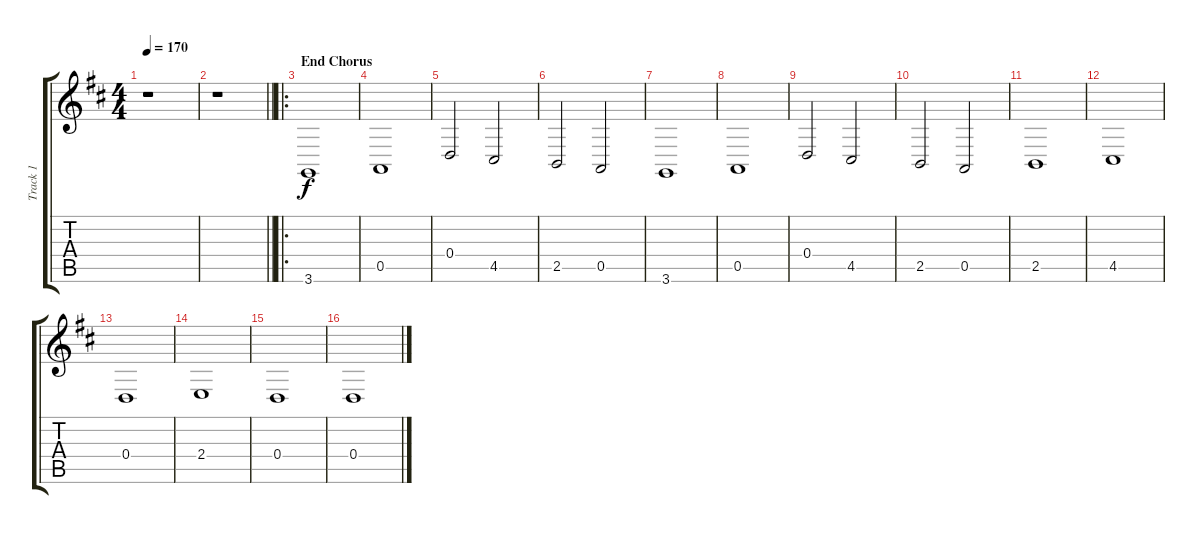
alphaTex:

\track ("Track 1" "Track 1") {instrument clarinet}
\staff {score tabs}
\tuning (E4 B3 G3 D3 A2 E2) {hide}
\ts (4 4)
\tempo 170
\clef g2
\ks d
r.1{dy f} |
\barLineRight lightlight
r.1 |
\ro
\section ("" "End Chorus")
3.6.1 |
0.5.1 |
0.4.2 4.5.2 |
2.5.2 0.5.2 |
3.6.1 |
0.5.1 |
0.4.2 4.5.2 |
2.5.2 0.5.2 |
2.5.1 |
4.5.1 |
0.4.1 |
2.4.1 |
0.4.1 |
0.4.1
